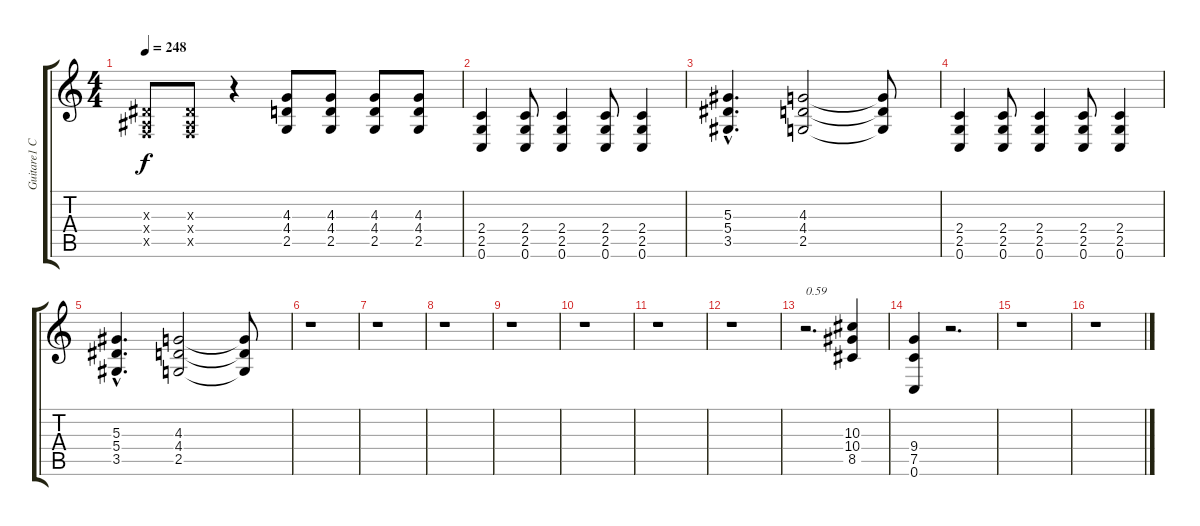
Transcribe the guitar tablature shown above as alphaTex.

\track ("Guitare1 C 61-62 a voir" "Guitare1 C") {instrument overdrivenguitar}
\staff {score tabs}
\tuning (C4 G3 Eb3 Bb2 F2 C2) {hide}
\ts (4 4)
\tempo 248
\clef g2
\ks c
(0.3{x} 0.4{x} 0.5{x}).8{dy f} (0.3{x} 0.4{x} 0.5{x}).8 r.4 (4.3 4.4 2.5).8 (4.3 4.4 2.5).8 (4.3 4.4 2.5).8 (4.3 4.4 2.5).8 |
(2.4 2.5 0.6).4 (2.4 2.5 0.6).8 (2.4 2.5 0.6).4 (2.4 2.5 0.6).8 (2.4 2.5 0.6).4 |
(5.3{hac} 5.4{hac} 3.5{hac}).4{d} (4.3 4.4 2.5).2 (4.3{t} 4.4{t} 2.5{t}).8 |
(2.4 2.5 0.6).4 (2.4 2.5 0.6).8 (2.4 2.5 0.6).4 (2.4 2.5 0.6).8 (2.4 2.5 0.6).4 |
(5.3{hac} 5.4{hac} 3.5{hac}).4{d} (4.3 4.4 2.5).2 (4.3{t} 4.4{t} 2.5{t}).8 |
r.1 |
r.1 |
r.1 |
r.1 |
r.1 |
r.1 |
r.1 |
r.2{d txt "0.59"} (10.3 10.4 8.5).4 |
(9.4 7.5 0.6).4 r.2{d} |
r.1 |
r.1
